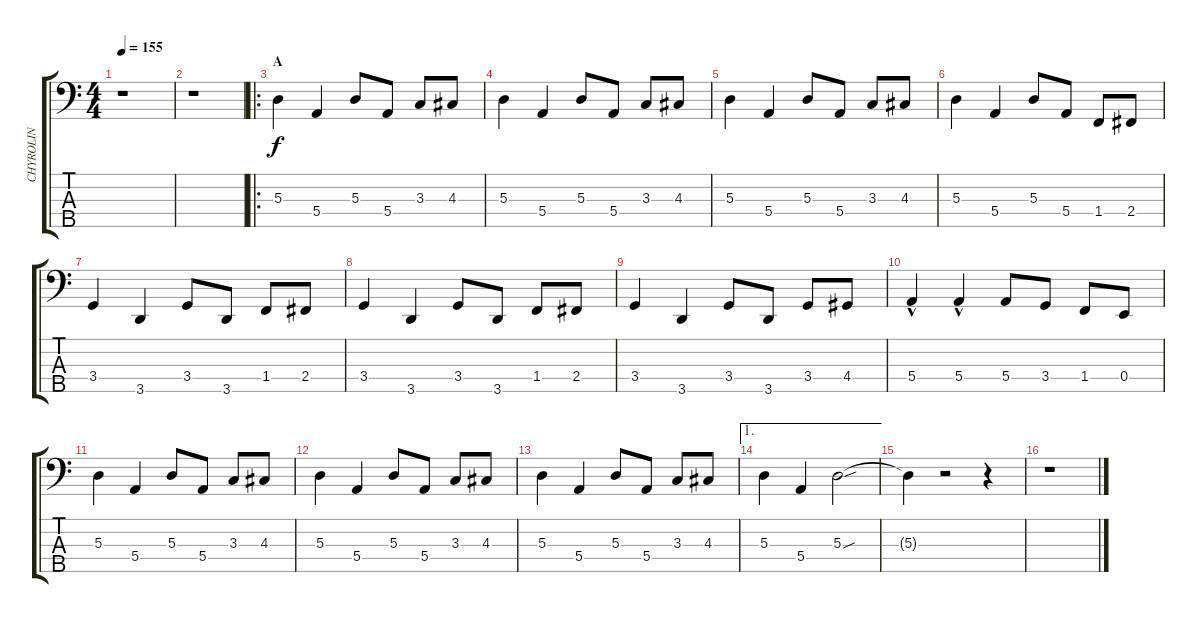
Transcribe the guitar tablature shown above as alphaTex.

\track ("CHYROLIN" "CHYROLIN") {instrument electricbasspick}
\staff {score tabs}
\tuning (G2 D2 A1 E1 B0) {hide}
\ts (4 4)
\tempo 155
\clef f4
\ks c
r.1{dy f instrument electricbasspick} |
r.1 |
\ro
\section ("" "A")
5.3.4 5.4.4 5.3.8 5.4.8 3.3.8 4.3.8 |
5.3.4 5.4.4 5.3.8 5.4.8 3.3.8 4.3.8 |
5.3.4 5.4.4 5.3.8 5.4.8 3.3.8 4.3.8 |
5.3.4 5.4.4 5.3.8 5.4.8 1.4.8 2.4.8 |
3.4.4 3.5.4 3.4.8 3.5.8 1.4.8 2.4.8 |
3.4.4 3.5.4 3.4.8 3.5.8 1.4.8 2.4.8 |
3.4.4 3.5.4 3.4.8 3.5.8 3.4.8 4.4.8 |
5.4{hac}.4 5.4{hac}.4 5.4.8 3.4.8 1.4.8 0.4.8 |
5.3.4 5.4.4 5.3.8 5.4.8 3.3.8 4.3.8 |
5.3.4 5.4.4 5.3.8 5.4.8 3.3.8 4.3.8 |
5.3.4 5.4.4 5.3.8 5.4.8 3.3.8 4.3.8 |
\ae 1
5.3.4 5.4.4 5.3{sou}.2 |
5.3{t}.4 r.2 r.4 |
r.1
